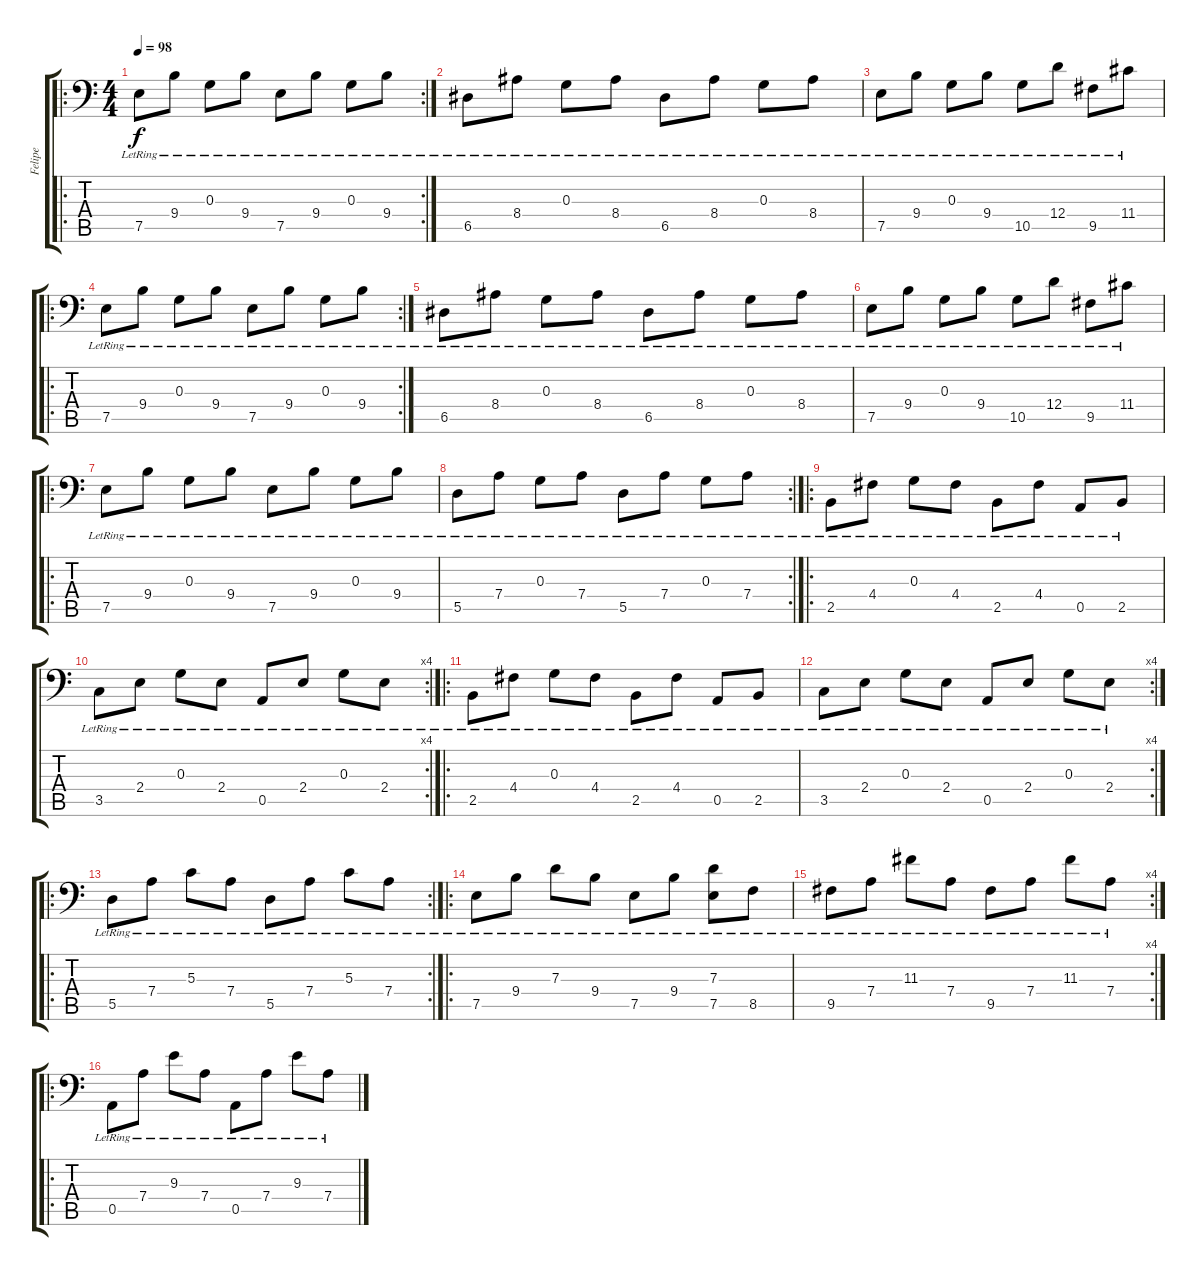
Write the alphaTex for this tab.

\track ("Felipe" "Felipe") {instrument acousticguitarnylon}
\staff {score tabs}
\tuning (E3 B2 G2 D2 A1 E1) {hide}
\ro
\rc 2
\ts (4 4)
\tempo 98
\clef f4
\ks c
7.5{lr}.8{dy f} 9.4{lr}.8 0.3{lr}.8 9.4{lr}.8 7.5{lr}.8 9.4{lr}.8 0.3{lr}.8 9.4{lr}.8 |
6.5{lr}.8 8.4{lr}.8 0.3{lr}.8 8.4{lr}.8 6.5{lr}.8 8.4{lr}.8 0.3{lr}.8 8.4{lr}.8 |
7.5{lr}.8 9.4{lr}.8 0.3{lr}.8 9.4{lr}.8 10.5{lr}.8 12.4{lr}.8 9.5{lr}.8 11.4{lr}.8 |
\ro
\rc 2
7.5{lr}.8 9.4{lr}.8 0.3{lr}.8 9.4{lr}.8 7.5{lr}.8 9.4{lr}.8 0.3{lr}.8 9.4{lr}.8 |
6.5{lr}.8 8.4{lr}.8 0.3{lr}.8 8.4{lr}.8 6.5{lr}.8 8.4{lr}.8 0.3{lr}.8 8.4{lr}.8 |
7.5{lr}.8 9.4{lr}.8 0.3{lr}.8 9.4{lr}.8 10.5{lr}.8 12.4{lr}.8 9.5{lr}.8 11.4{lr}.8 |
\ro
7.5{lr}.8 9.4{lr}.8 0.3{lr}.8 9.4{lr}.8 7.5{lr}.8 9.4{lr}.8 0.3{lr}.8 9.4{lr}.8 |
\rc 2
5.5{lr}.8 7.4{lr}.8 0.3{lr}.8 7.4{lr}.8 5.5{lr}.8 7.4{lr}.8 0.3{lr}.8 7.4{lr}.8 |
\ro
2.5{lr}.8 4.4{lr}.8 0.3{lr}.8 4.4{lr}.8 2.5{lr}.8 4.4{lr}.8 0.5{lr}.8 2.5{lr}.8 |
\rc 4
3.5{lr}.8 2.4{lr}.8 0.3{lr}.8 2.4{lr}.8 0.5{lr}.8 2.4{lr}.8 0.3{lr}.8 2.4{lr}.8 |
\ro
2.5{lr}.8 4.4{lr}.8 0.3{lr}.8 4.4{lr}.8 2.5{lr}.8 4.4{lr}.8 0.5{lr}.8 2.5{lr}.8 |
\rc 4
3.5{lr}.8 2.4{lr}.8 0.3{lr}.8 2.4{lr}.8 0.5{lr}.8 2.4{lr}.8 0.3{lr}.8 2.4{lr}.8 |
\ro
\rc 2
5.5{lr}.8 7.4{lr}.8 5.3{lr}.8 7.4{lr}.8 5.5{lr}.8 7.4{lr}.8 5.3{lr}.8 7.4{lr}.8 |
\ro
7.5{lr}.8 9.4{lr}.8 7.3{lr}.8 9.4{lr}.8 7.5{lr}.8 9.4{lr}.8 (7.3{lr} 7.5{lr}).8 8.5{lr}.8 |
\rc 4
9.5{lr}.8 7.4{lr}.8 11.3{lr}.8 7.4{lr}.8 9.5{lr}.8 7.4{lr}.8 11.3{lr}.8 7.4{lr}.8 |
\ro
0.5{lr}.8 7.4{lr}.8 9.3{lr}.8 7.4{lr}.8 0.5{lr}.8 7.4{lr}.8 9.3{lr}.8 7.4{lr}.8
